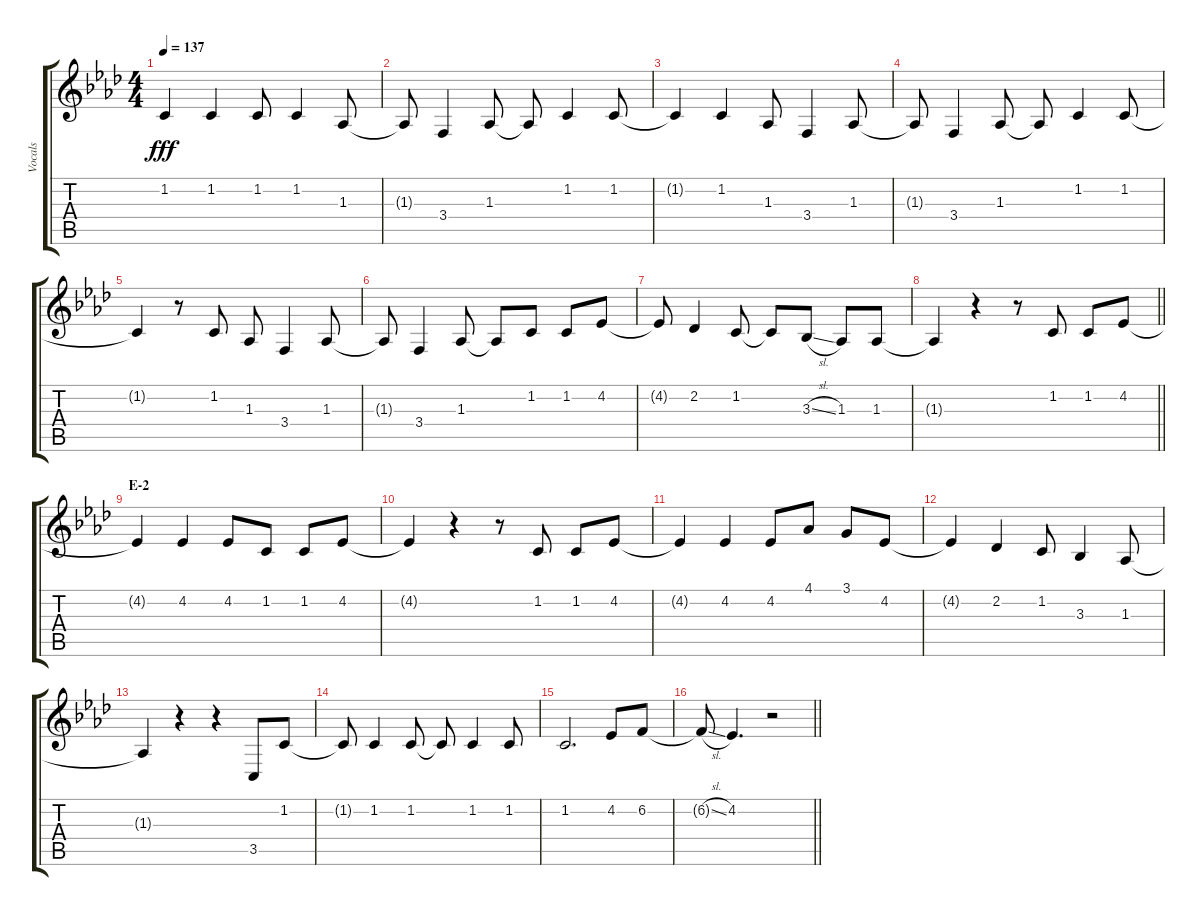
\track ("Vocals" "Vocals") {instrument voiceoohs}
\staff {score tabs}
\tuning (E4 B3 G3 D3 A2 E2) {hide}
\ts (4 4)
\tempo 137
\clef g2
\ks ab
1.2{t}.4{dy fff} 1.2.4 1.2.8 1.2.4 1.3.8 |
1.3{t}.8 3.4.4 1.3.8 1.3{t}.8 1.2.4 1.2.8 |
1.2{t}.4 1.2.4 1.3.8 3.4.4 1.3.8 |
1.3{t}.8 3.4.4 1.3.8 1.3{t}.8 1.2.4 1.2.8 |
1.2{t}.4 r.8 1.2.8 1.3.8 3.4.4 1.3.8 |
1.3{t}.8 3.4.4 1.3.8 1.3{t}.8 1.2.8 1.2.8 4.2.8 |
4.2{t}.8 2.2.4 1.2.8 1.2{t}.8 3.3{sl}.8 1.3.8 1.3.8 |
\barLineRight lightlight
1.3{t}.4 r.4 r.8 1.2.8 1.2.8 4.2.8 |
\section ("" "E-2")
4.2{t}.4 4.2.4 4.2.8 1.2.8 1.2.8 4.2.8 |
4.2{t}.4 r.4 r.8 1.2.8 1.2.8 4.2.8 |
4.2{t}.4 4.2.4 4.2.8 4.1.8 3.1.8 4.2.8 |
4.2{t}.4 2.2.4 1.2.8 3.3.4 1.3.8 |
1.3{t}.4 r.4 r.4 3.5.8 1.2.8 |
1.2{t}.8 1.2.4 1.2.8 1.2{t}.8 1.2.4 1.2.8 |
1.2.2{d} 4.2.8 6.2.8 |
\barLineRight lightlight
6.2{sl t}.8 4.2.4{d} r.2
